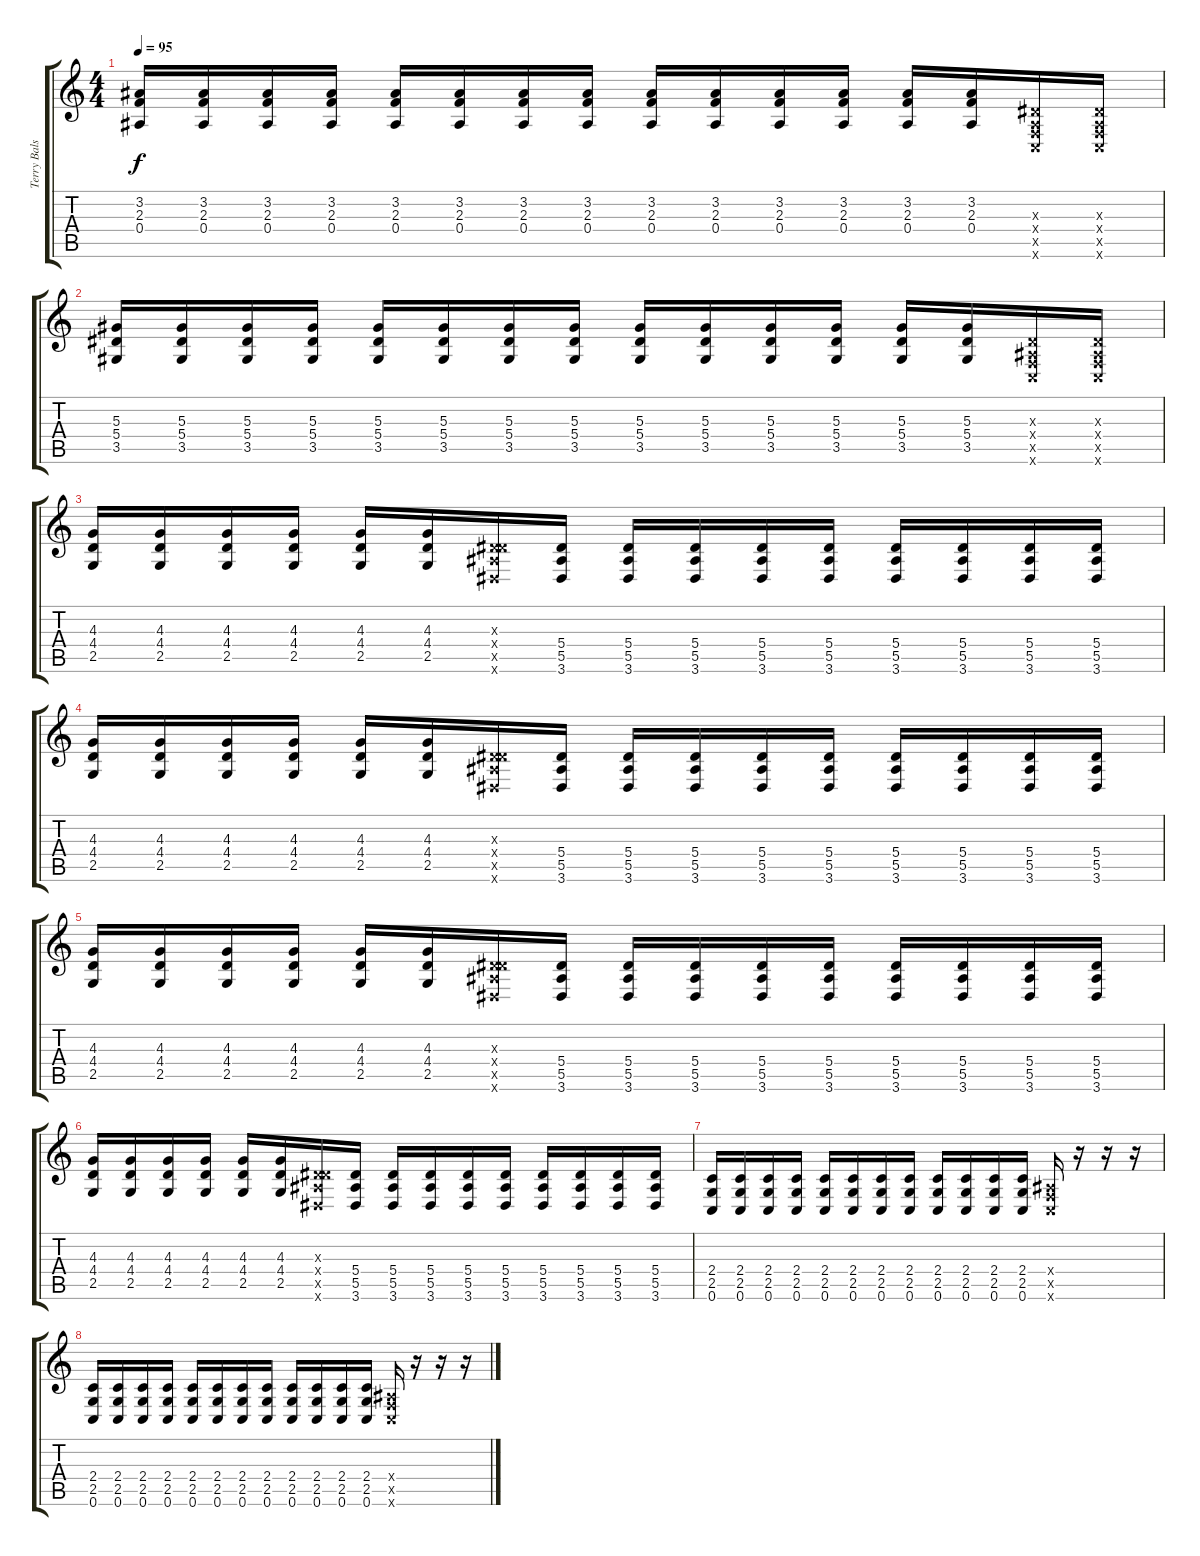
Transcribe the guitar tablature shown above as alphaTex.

\track ("Terry Balsamo" "Terry Bals") {instrument overdrivenguitar}
\staff {score tabs}
\tuning (C4 G3 Eb3 Bb2 F2 C2) {hide}
\ts (4 4)
\tempo 95
\clef g2
\ks c
(3.2 2.3 0.4).16{dy f} (3.2 2.3 0.4).16 (3.2 2.3 0.4).16 (3.2 2.3 0.4).16 (3.2 2.3 0.4).16 (3.2 2.3 0.4).16 (3.2 2.3 0.4).16 (3.2 2.3 0.4).16 (3.2 2.3 0.4).16 (3.2 2.3 0.4).16 (3.2 2.3 0.4).16 (3.2 2.3 0.4).16 (3.2 2.3 0.4).16 (3.2 2.3 0.4).16 (0.3{x} 0.4{x} 0.5{x} 0.6{x}).16 (0.3{x} 0.4{x} 0.5{x} 0.6{x}).16 |
(5.3 5.4 3.5).16{volume 13 balance 16} (5.3 5.4 3.5).16 (5.3 5.4 3.5).16 (5.3 5.4 3.5).16 (5.3 5.4 3.5).16 (5.3 5.4 3.5).16 (5.3 5.4 3.5).16 (5.3 5.4 3.5).16 (5.3 5.4 3.5).16 (5.3 5.4 3.5).16 (5.3 5.4 3.5).16 (5.3 5.4 3.5).16 (5.3 5.4 3.5).16 (5.3 5.4 3.5).16 (0.3{x} 0.4{x} 0.5{x} 0.6{x}).16 (0.3{x} 0.4{x} 0.5{x} 0.6{x}).16 |
(4.3 4.4 2.5).16{instrument overdrivenguitar} (4.3 4.4 2.5).16 (4.3 4.4 2.5).16 (4.3 4.4 2.5).16 (4.3 4.4 2.5).16 (4.3 4.4 2.5).16 (0.3{x} 5.4{x} 5.5{x} 3.6{x}).16 (5.4 5.5 3.6).16 (5.4 5.5 3.6).16 (5.4 5.5 3.6).16 (5.4 5.5 3.6).16 (5.4 5.5 3.6).16 (5.4 5.5 3.6).16 (5.4 5.5 3.6).16 (5.4 5.5 3.6).16 (5.4 5.5 3.6).16 |
(4.3 4.4 2.5).16 (4.3 4.4 2.5).16 (4.3 4.4 2.5).16 (4.3 4.4 2.5).16 (4.3 4.4 2.5).16 (4.3 4.4 2.5).16 (0.3{x} 5.4{x} 5.5{x} 3.6{x}).16 (5.4 5.5 3.6).16 (5.4 5.5 3.6).16 (5.4 5.5 3.6).16 (5.4 5.5 3.6).16 (5.4 5.5 3.6).16 (5.4 5.5 3.6).16 (5.4 5.5 3.6).16 (5.4 5.5 3.6).16 (5.4 5.5 3.6).16 |
(4.3 4.4 2.5).16 (4.3 4.4 2.5).16 (4.3 4.4 2.5).16 (4.3 4.4 2.5).16 (4.3 4.4 2.5).16 (4.3 4.4 2.5).16 (0.3{x} 5.4{x} 5.5{x} 3.6{x}).16 (5.4 5.5 3.6).16 (5.4 5.5 3.6).16 (5.4 5.5 3.6).16 (5.4 5.5 3.6).16 (5.4 5.5 3.6).16 (5.4 5.5 3.6).16 (5.4 5.5 3.6).16 (5.4 5.5 3.6).16 (5.4 5.5 3.6).16 |
(4.3 4.4 2.5).16 (4.3 4.4 2.5).16 (4.3 4.4 2.5).16 (4.3 4.4 2.5).16 (4.3 4.4 2.5).16 (4.3 4.4 2.5).16 (0.3{x} 5.4{x} 5.5{x} 3.6{x}).16 (5.4 5.5 3.6).16 (5.4 5.5 3.6).16 (5.4 5.5 3.6).16 (5.4 5.5 3.6).16 (5.4 5.5 3.6).16 (5.4 5.5 3.6).16 (5.4 5.5 3.6).16 (5.4 5.5 3.6).16 (5.4 5.5 3.6).16 |
(2.4 2.5 0.6).16{volume 16 balance 16} (2.4 2.5 0.6).16 (2.4 2.5 0.6).16 (2.4 2.5 0.6).16 (2.4 2.5 0.6).16 (2.4 2.5 0.6).16 (2.4 2.5 0.6).16 (2.4 2.5 0.6).16 (2.4 2.5 0.6).16 (2.4 2.5 0.6).16 (2.4 2.5 0.6).16 (2.4 2.5 0.6).16 (0.4{x} 0.5{x} 0.6{x}).16 r.16 r.16 r.16 |
(2.4 2.5 0.6).16 (2.4 2.5 0.6).16 (2.4 2.5 0.6).16 (2.4 2.5 0.6).16 (2.4 2.5 0.6).16 (2.4 2.5 0.6).16 (2.4 2.5 0.6).16 (2.4 2.5 0.6).16 (2.4 2.5 0.6).16 (2.4 2.5 0.6).16 (2.4 2.5 0.6).16 (2.4 2.5 0.6).16 (0.4{x} 0.5{x} 0.6{x}).16 r.16 r.16 r.16
